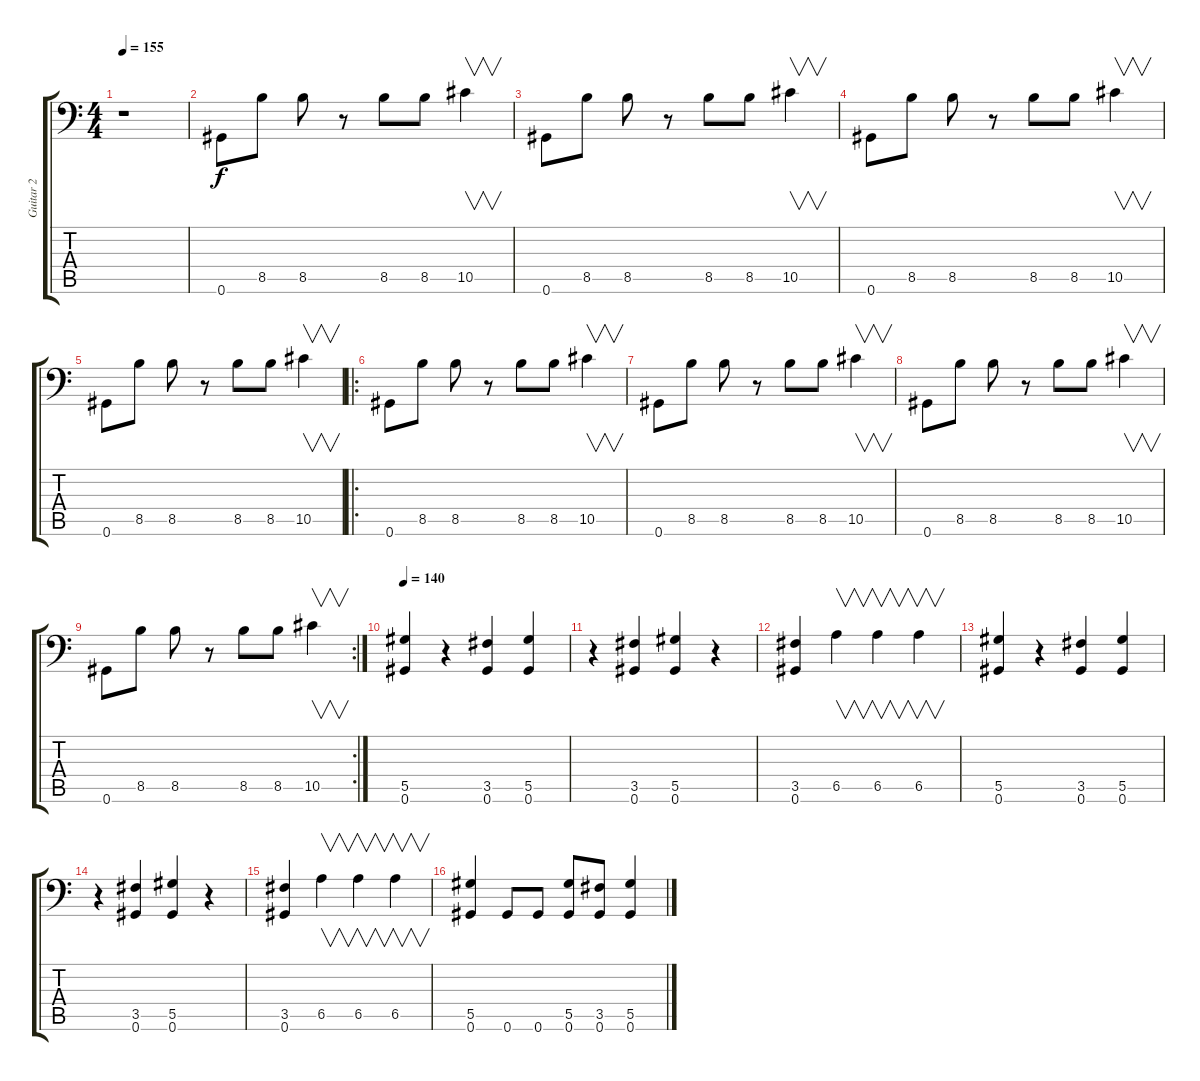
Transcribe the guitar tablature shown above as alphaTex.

\track ("Guitar 2" "Guitar 2") {instrument distortionguitar}
\staff {score tabs}
\tuning (Bb3 F3 Db3 Ab2 Eb2 Ab1) {hide}
\ts (4 4)
\tempo 155
\clef f4
\ks c
r.1{dy f} |
0.6.8 8.5.8 8.5.8 r.8 8.5.8 8.5.8 10.5.4{v} |
0.6.8 8.5.8 8.5.8 r.8 8.5.8 8.5.8 10.5.4{v} |
0.6.8 8.5.8 8.5.8 r.8 8.5.8 8.5.8 10.5.4{v} |
0.6.8 8.5.8 8.5.8 r.8 8.5.8 8.5.8 10.5.4{v} |
\ro
0.6.8 8.5.8 8.5.8 r.8 8.5.8 8.5.8 10.5.4{v} |
0.6.8 8.5.8 8.5.8 r.8 8.5.8 8.5.8 10.5.4{v} |
0.6.8 8.5.8 8.5.8 r.8 8.5.8 8.5.8 10.5.4{v} |
\rc 2
0.6.8 8.5.8 8.5.8 r.8 8.5.8 8.5.8 10.5.4{v} |
\tempo 140
(5.5 0.6).4 r.4 (3.5 0.6).4 (5.5 0.6).4 |
r.4 (3.5 0.6).4 (5.5 0.6).4 r.4 |
(3.5 0.6).4 6.5.4{v} 6.5.4{v} 6.5.4{v} |
(5.5 0.6).4 r.4 (3.5 0.6).4 (5.5 0.6).4 |
r.4 (3.5 0.6).4 (5.5 0.6).4 r.4 |
(3.5 0.6).4 6.5.4{v} 6.5.4{v} 6.5.4{v} |
(5.5 0.6).4 0.6.8 0.6.8 (5.5 0.6).8 (3.5 0.6).8 (5.5 0.6).4
